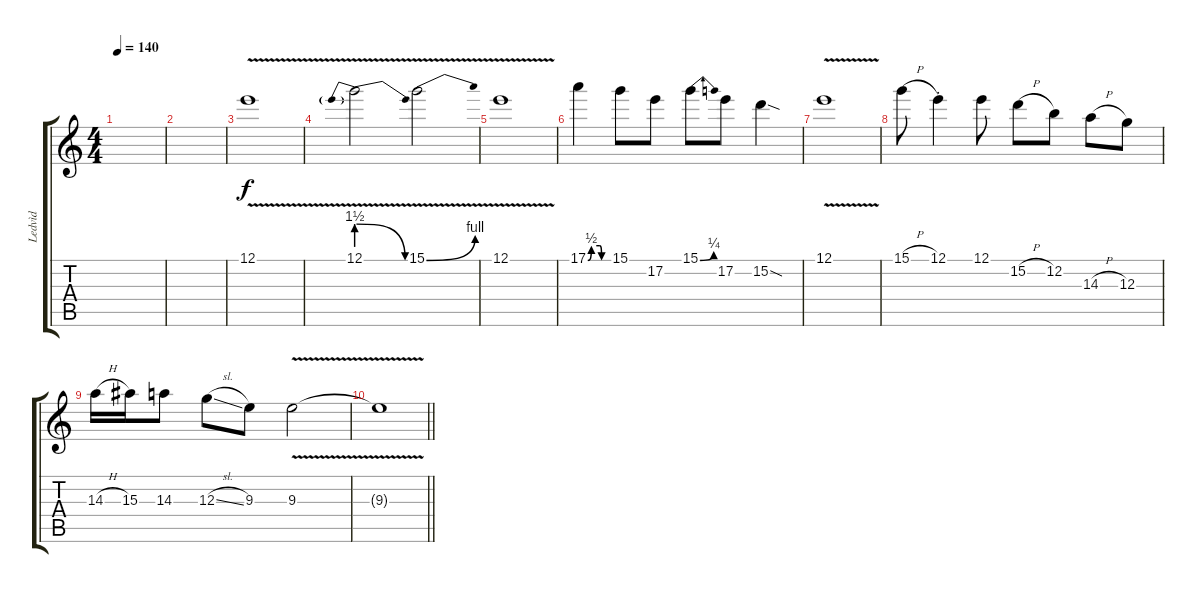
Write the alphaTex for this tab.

\track ("Ledvìd" "Ledvìd") {instrument electricguitarjazz}
\staff {score tabs}
\tuning (E4 B3 G3 D3 A2 E2) {hide}
\ts (4 4)
\tempo 140
\clef g2
\ks c
|
|
12.1{v}.1 |
12.1{be (prebendrelease 0 6 60 0) v}.2 15.1{be (bend 0 0 60 4) v}.2 |
12.1{v}.1 |
17.1{be (custom 0 0 10 2 35 2 40 0 60 0)}.4 15.1.8 17.2.8 15.1{be (bend 0 0 60 1)}.8 17.2.8 15.2{sod}.4 |
12.1{v}.1 |
15.1{h}.8 12.1{st}.4 12.1.8 15.2{h}.8 12.2.8 14.3{h}.8 12.3.8 |
14.3{h}.16 15.3.16 14.3.8 12.3{sl}.8 9.3.8 9.3{v}.2 |
\barLineRight lightlight
9.3{t}.1
